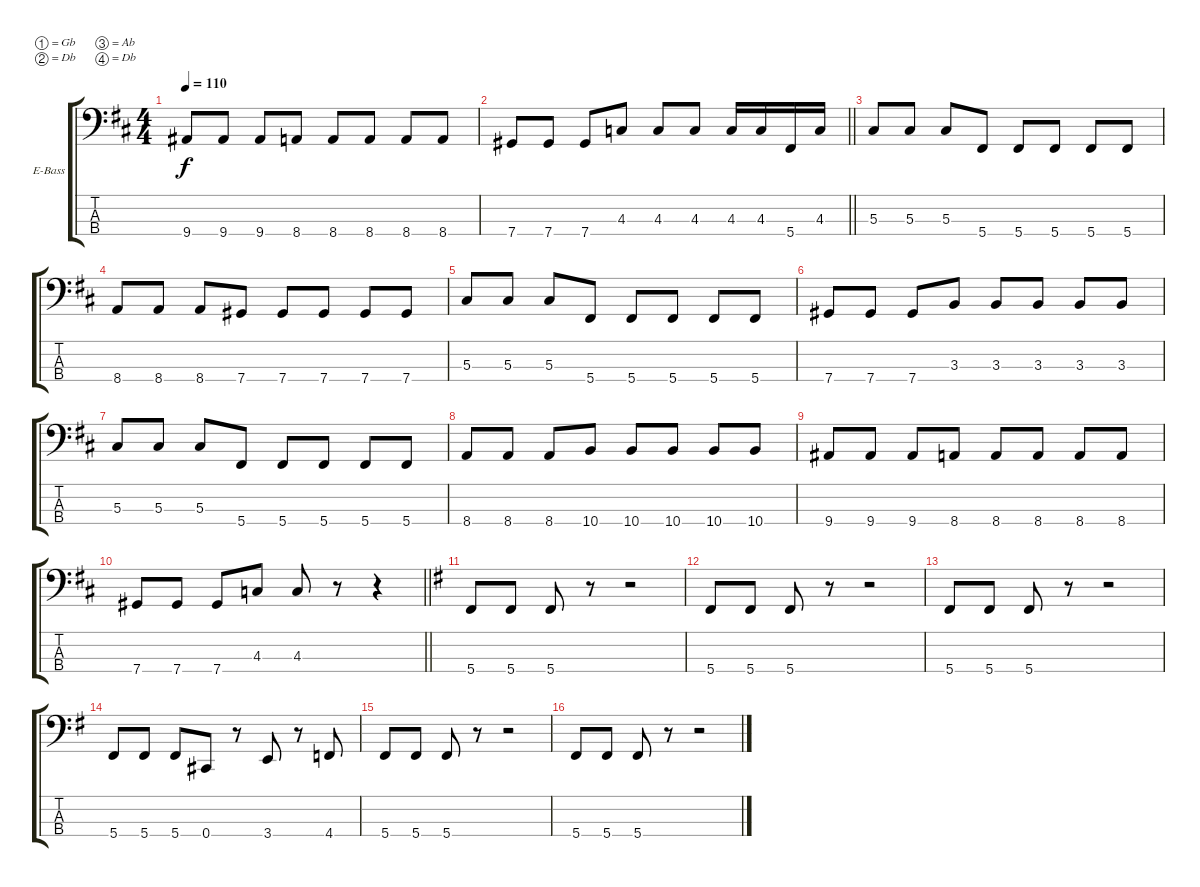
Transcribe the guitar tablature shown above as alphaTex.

\bracketExtendMode groupsimilarinstruments
\firstSystemTrackNameOrientation horizontal
\otherSystemsTrackNameOrientation horizontal
\track ("Untitled" "E-Bass") {instrument electricbassfinger}
\staff {score tabs}
\tuning (Gb2 Db2 Ab1 Db1)
\ts (4 4)
\tempo 110
\clef f4
\ks d
9.4.8{dy f} 9.4.8 9.4.8 8.4.8 8.4.8 8.4.8 8.4.8 8.4.8 |
\barLineRight lightlight
7.4.8 7.4.8 7.4.8 4.3.8 4.3.8 4.3.8 4.3.16 4.3.16 5.4.16 4.3.16 |
\section ("" " ")
5.3.8 5.3.8 5.3.8 5.4.8 5.4.8 5.4.8 5.4.8 5.4.8 |
8.4.8 8.4.8 8.4.8 7.4.8 7.4.8 7.4.8 7.4.8 7.4.8 |
5.3.8 5.3.8 5.3.8 5.4.8 5.4.8 5.4.8 5.4.8 5.4.8 |
7.4.8 7.4.8 7.4.8 3.3.8 3.3.8 3.3.8 3.3.8 3.3.8 |
5.3.8 5.3.8 5.3.8 5.4.8 5.4.8 5.4.8 5.4.8 5.4.8 |
8.4.8 8.4.8 8.4.8 10.4.8 10.4.8 10.4.8 10.4.8 10.4.8 |
9.4.8 9.4.8 9.4.8 8.4.8 8.4.8 8.4.8 8.4.8 8.4.8 |
\barLineRight lightlight
7.4.8 7.4.8 7.4.8 4.3.8 4.3.8 r.8 r.4 |
\section ("" " ")
\ks g
5.4.8 5.4.8 5.4.8 r.8 r.2 |
5.4.8 5.4.8 5.4.8 r.8 r.2 |
5.4.8 5.4.8 5.4.8 r.8 r.2 |
5.4.8 5.4.8 5.4.8 0.4.8 r.8 3.4.8 r.8 4.4.8 |
5.4.8 5.4.8 5.4.8 r.8 r.2 |
5.4.8 5.4.8 5.4.8 r.8 r.2
